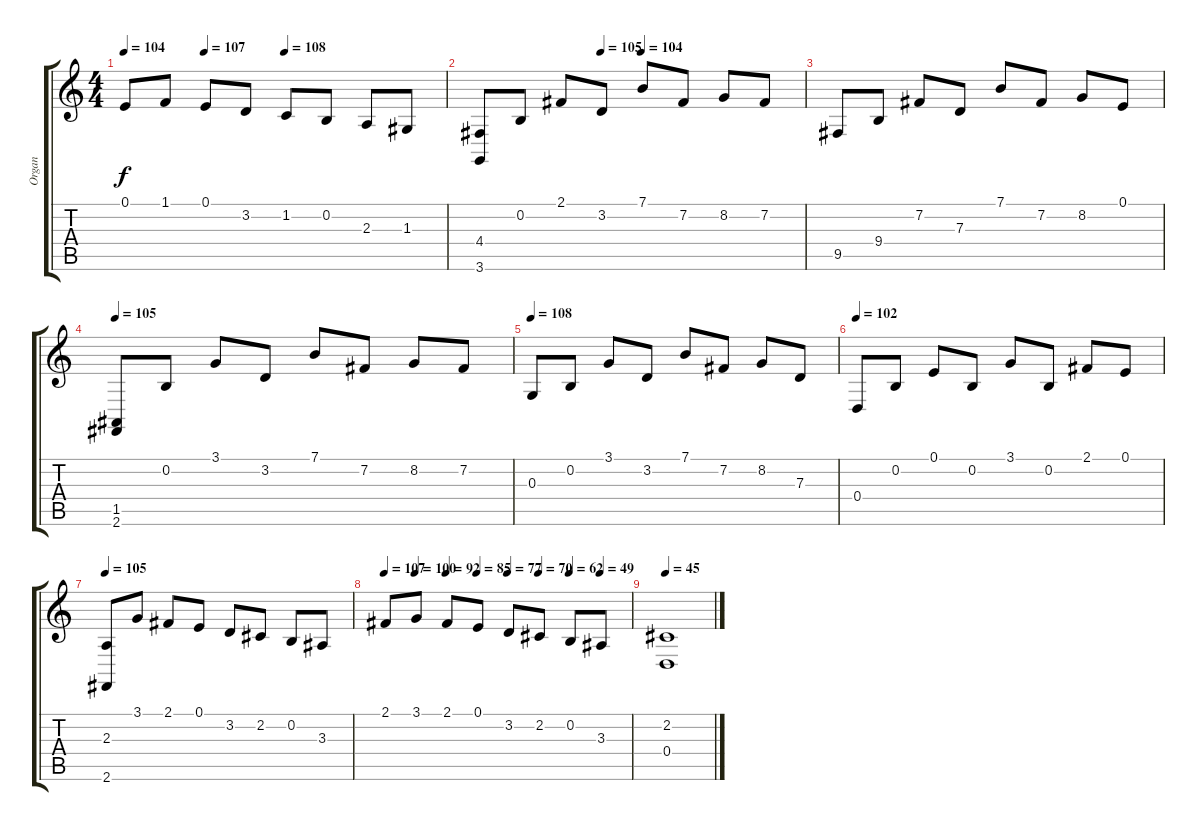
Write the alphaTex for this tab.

\track ("Organ" "Organ") {instrument churchorgan}
\staff {score tabs}
\tuning (E4 B3 G3 D3 A2 E2) {hide}
\ts (4 4)
\tempo 104
\tempo (107 0.25)
\tempo (108 0.5)
\clef g2
\ks c
0.1.8{dy f} 1.1.8 0.1.8 3.2.8 1.2.8 0.2.8 2.3.8 1.3.8 |
\tempo (105 0.375)
\tempo (104 0.5)
(4.4 3.6).8 0.2.8 2.1.8 3.2.8 7.1.8 7.2.8 8.2.8 7.2.8 |
9.5.8 9.4.8 7.2.8 7.3.8 7.1.8 7.2.8 8.2.8 0.1.8 |
\tempo 105
(1.5 2.6).8 0.2.8 3.1.8 3.2.8 7.1.8 7.2.8 8.2.8 7.2.8 |
\tempo 108
0.3.8 0.2.8 3.1.8 3.2.8 7.1.8 7.2.8 8.2.8 7.3.8 |
\tempo 102
0.4.8 0.2.8 0.1.8 0.2.8 3.1.8 0.2.8 2.1.8 0.1.8 |
\tempo 105
(2.3 2.6).8 3.1.8 2.1.8 0.1.8 3.2.8 2.2.8 0.2.8 3.3.8 |
\tempo 107
\tempo (100 0.125)
\tempo (92 0.25)
\tempo (85 0.375)
\tempo (77 0.5)
\tempo (70 0.625)
\tempo (62 0.75)
\tempo (49 0.875)
2.1.8 3.1.8 2.1.8 0.1.8 3.2.8 2.2.8 0.2.8 3.3.8 |
\tempo 45
(2.2 0.4).1
